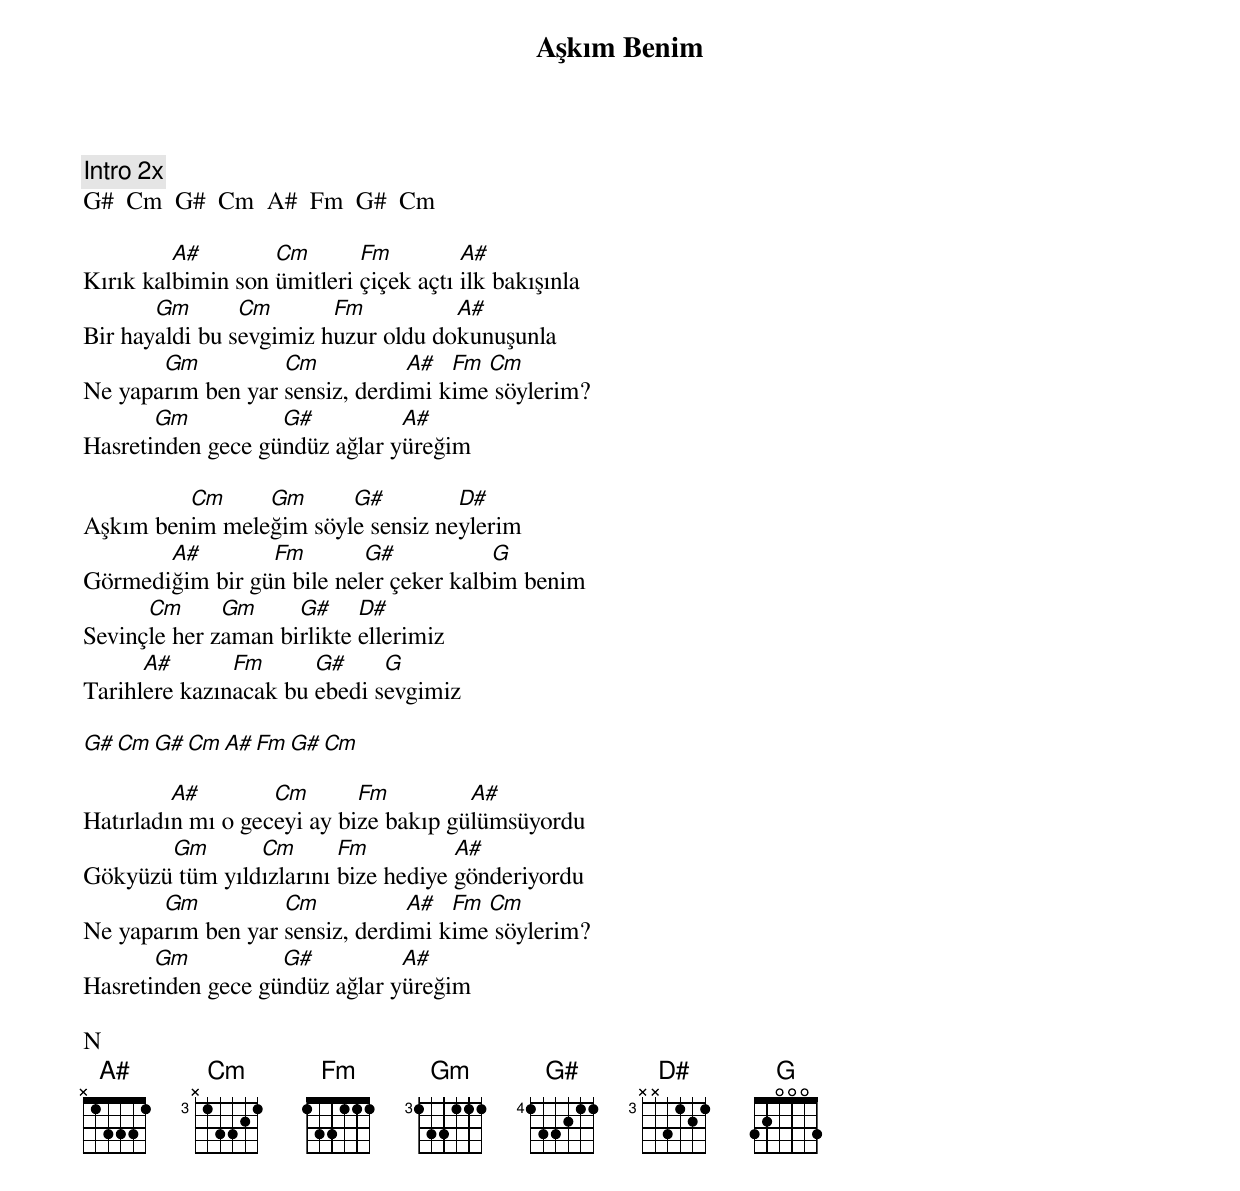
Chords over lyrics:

{title: Aşkım Benim}
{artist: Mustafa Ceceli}

Intro 2x
G#  Cm  G#  Cm  A#  Fm  G#  Cm

         A#        Cm       Fm         A#
Kırık kalbimin son ümitleri çiçek açtı ilk bakışınla
       Gm       Cm       Fm          A#
Bir hayaldi bu sevgimiz huzur oldu dokunuşunla
       Gm          Cm           A#  Fm Cm
Ne yaparım ben yar sensiz, derdimi kime söylerim?
       Gm          G#          A#
Hasretinden gece gündüz ağlar yüreğim

         Cm     Gm      G#         D#
Aşkım benim meleğim söyle sensiz neylerim
       A#        Fm        G#           G
Görmediğim bir gün bile neler çeker kalbim benim
      Cm      Gm     G#     D#
Sevinçle her zaman birlikte ellerimiz
      A#       Fm      G#     G
Tarihlere kazınacak bu ebedi sevgimiz

G#  Cm  G#  Cm  A#  Fm  G#  Cm

         A#        Cm       Fm         A#
Hatırladın mı o geceyi ay bize bakıp gülümsüyordu
       Gm       Cm       Fm          A#
Gökyüzü tüm yıldızlarını bize hediye gönderiyordu
       Gm          Cm           A#  Fm Cm
Ne yaparım ben yar sensiz, derdimi kime söylerim?
       Gm          G#          A#
Hasretinden gece gündüz ağlar yüreğim

N
